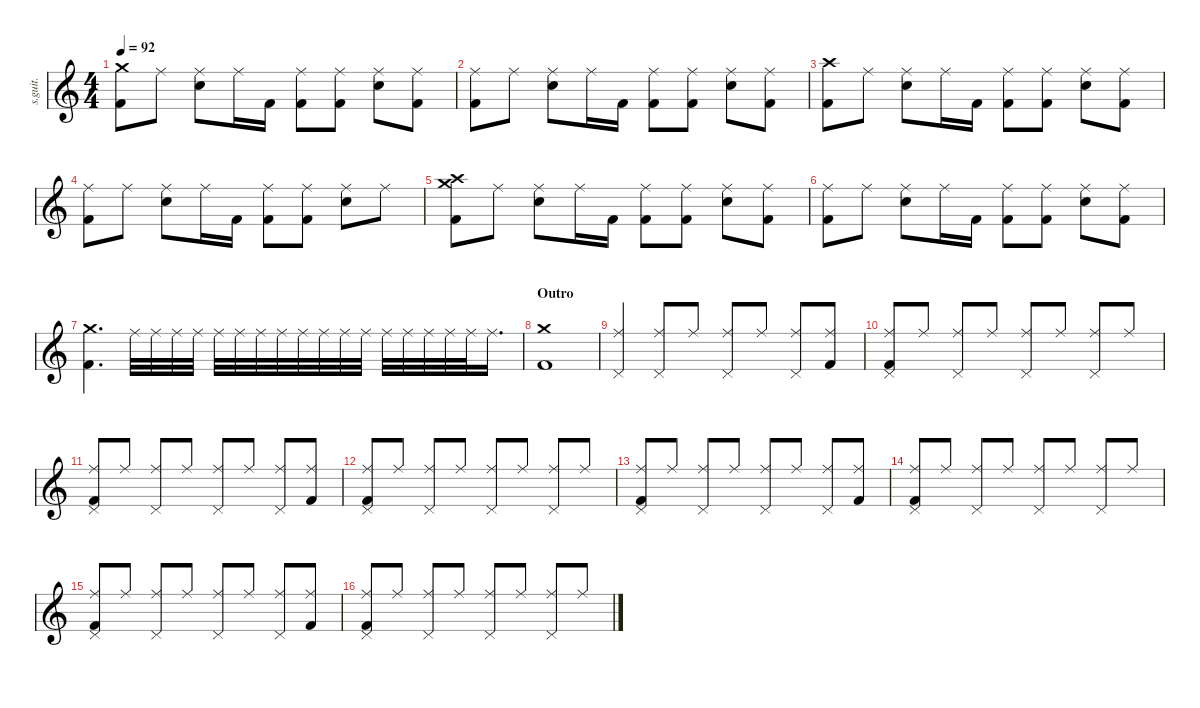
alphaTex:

\defaultSystemsLayout 4
\hideDynamics
\bracketExtendMode nobrackets
\track ("Phil Selway - Drums" "s.guit.") {instrument percussion}
\staff {score}
\articulation defaults
\ts (4 4)
\tempo 92
\clef g2
\ks c
("Kick (hit) 2" "Crash medium (hit)").8{lyrics (0 "") lyrics (1 "") lyrics (2 "") lyrics (3 "") lyrics (4 "") dy f} "Ride (middle)".8{lyrics (0 "") lyrics (1 "") lyrics (2 "") lyrics (3 "") lyrics (4 "")} ("Snare (hit) 2" "Ride (middle)").8{lyrics (0 "") lyrics (1 "") lyrics (2 "") lyrics (3 "") lyrics (4 "")} "Ride (middle)".16{lyrics (0 "") lyrics (1 "") lyrics (2 "") lyrics (3 "") lyrics (4 "")} "Kick (hit) 2".16{lyrics (0 "") lyrics (1 "") lyrics (2 "") lyrics (3 "") lyrics (4 "")} ("Kick (hit) 2" "Ride (middle)").8{lyrics (0 "") lyrics (1 "") lyrics (2 "") lyrics (3 "") lyrics (4 "")} ("Kick (hit) 2" "Ride (middle)").8{lyrics (0 "") lyrics (1 "") lyrics (2 "") lyrics (3 "") lyrics (4 "")} ("Snare (hit) 2" "Ride (middle)").8{lyrics (0 "") lyrics (1 "") lyrics (2 "") lyrics (3 "") lyrics (4 "")} ("Kick (hit) 2" "Ride (middle)").8{lyrics (0 "") lyrics (1 "") lyrics (2 "") lyrics (3 "") lyrics (4 "")} |
("Kick (hit) 2" "Ride (middle)").8{lyrics (0 "") lyrics (1 "") lyrics (2 "") lyrics (3 "") lyrics (4 "")} "Ride (middle)".8{lyrics (0 "") lyrics (1 "") lyrics (2 "") lyrics (3 "") lyrics (4 "")} ("Ride (middle)" "Snare (hit) 2").8{lyrics (0 "") lyrics (1 "") lyrics (2 "") lyrics (3 "") lyrics (4 "")} "Ride (middle)".16{lyrics (0 "") lyrics (1 "") lyrics (2 "") lyrics (3 "") lyrics (4 "")} "Kick (hit) 2".16{lyrics (0 "") lyrics (1 "") lyrics (2 "") lyrics (3 "") lyrics (4 "")} ("Kick (hit) 2" "Ride (middle)").8{lyrics (0 "") lyrics (1 "") lyrics (2 "") lyrics (3 "") lyrics (4 "")} ("Kick (hit) 2" "Ride (middle)").8{lyrics (0 "") lyrics (1 "") lyrics (2 "") lyrics (3 "") lyrics (4 "")} ("Ride (middle)" "Snare (hit) 2").8{lyrics (0 "") lyrics (1 "") lyrics (2 "") lyrics (3 "") lyrics (4 "")} ("Kick (hit) 2" "Ride (middle)").8{lyrics (0 "") lyrics (1 "") lyrics (2 "") lyrics (3 "") lyrics (4 "")} |
("Kick (hit) 2" "Crash high (hit)").8{lyrics (0 "") lyrics (1 "") lyrics (2 "") lyrics (3 "") lyrics (4 "")} "Ride (middle)".8{lyrics (0 "") lyrics (1 "") lyrics (2 "") lyrics (3 "") lyrics (4 "")} ("Snare (hit) 2" "Ride (middle)").8{lyrics (0 "") lyrics (1 "") lyrics (2 "") lyrics (3 "") lyrics (4 "")} "Ride (middle)".16{lyrics (0 "") lyrics (1 "") lyrics (2 "") lyrics (3 "") lyrics (4 "")} "Kick (hit) 2".16{lyrics (0 "") lyrics (1 "") lyrics (2 "") lyrics (3 "") lyrics (4 "")} ("Kick (hit) 2" "Ride (middle)").8{lyrics (0 "") lyrics (1 "") lyrics (2 "") lyrics (3 "") lyrics (4 "")} ("Kick (hit) 2" "Ride (middle)").8{lyrics (0 "") lyrics (1 "") lyrics (2 "") lyrics (3 "") lyrics (4 "")} ("Snare (hit) 2" "Ride (middle)").8{lyrics (0 "") lyrics (1 "") lyrics (2 "") lyrics (3 "") lyrics (4 "")} ("Kick (hit) 2" "Ride (middle)").8{lyrics (0 "") lyrics (1 "") lyrics (2 "") lyrics (3 "") lyrics (4 "")} |
("Kick (hit) 2" "Ride (middle)").8{lyrics (0 "") lyrics (1 "") lyrics (2 "") lyrics (3 "") lyrics (4 "")} "Ride (middle)".8{lyrics (0 "") lyrics (1 "") lyrics (2 "") lyrics (3 "") lyrics (4 "")} ("Snare (hit) 2" "Ride (middle)").8{lyrics (0 "") lyrics (1 "") lyrics (2 "") lyrics (3 "") lyrics (4 "")} "Ride (middle)".16{lyrics (0 "") lyrics (1 "") lyrics (2 "") lyrics (3 "") lyrics (4 "")} "Kick (hit) 2".16{lyrics (0 "") lyrics (1 "") lyrics (2 "") lyrics (3 "") lyrics (4 "")} ("Kick (hit) 2" "Ride (middle)").8{lyrics (0 "") lyrics (1 "") lyrics (2 "") lyrics (3 "") lyrics (4 "")} ("Kick (hit) 2" "Ride (middle)").8{lyrics (0 "") lyrics (1 "") lyrics (2 "") lyrics (3 "") lyrics (4 "")} ("Snare (hit) 2" "Ride (middle)").8{lyrics (0 "") lyrics (1 "") lyrics (2 "") lyrics (3 "") lyrics (4 "")} "Ride (middle)".8{lyrics (0 "") lyrics (1 "") lyrics (2 "") lyrics (3 "") lyrics (4 "")} |
("Kick (hit) 2" "Crash high (hit)" "Crash medium (hit)").8{lyrics (0 "") lyrics (1 "") lyrics (2 "") lyrics (3 "") lyrics (4 "")} "Ride (middle)".8{lyrics (0 "") lyrics (1 "") lyrics (2 "") lyrics (3 "") lyrics (4 "")} ("Snare (hit) 2" "Ride (middle)").8{lyrics (0 "") lyrics (1 "") lyrics (2 "") lyrics (3 "") lyrics (4 "")} "Ride (middle)".16{lyrics (0 "") lyrics (1 "") lyrics (2 "") lyrics (3 "") lyrics (4 "")} "Kick (hit) 2".16{lyrics (0 "") lyrics (1 "") lyrics (2 "") lyrics (3 "") lyrics (4 "")} ("Kick (hit) 2" "Ride (middle)").8{lyrics (0 "") lyrics (1 "") lyrics (2 "") lyrics (3 "") lyrics (4 "")} ("Kick (hit) 2" "Ride (middle)").8{lyrics (0 "") lyrics (1 "") lyrics (2 "") lyrics (3 "") lyrics (4 "")} ("Snare (hit) 2" "Ride (middle)").8{lyrics (0 "") lyrics (1 "") lyrics (2 "") lyrics (3 "") lyrics (4 "")} ("Kick (hit) 2" "Ride (middle)").8{lyrics (0 "") lyrics (1 "") lyrics (2 "") lyrics (3 "") lyrics (4 "")} |
("Kick (hit) 2" "Ride (middle)").8{lyrics (0 "") lyrics (1 "") lyrics (2 "") lyrics (3 "") lyrics (4 "")} "Ride (middle)".8{lyrics (0 "") lyrics (1 "") lyrics (2 "") lyrics (3 "") lyrics (4 "")} ("Ride (middle)" "Snare (hit) 2").8{lyrics (0 "") lyrics (1 "") lyrics (2 "") lyrics (3 "") lyrics (4 "")} "Ride (middle)".16{lyrics (0 "") lyrics (1 "") lyrics (2 "") lyrics (3 "") lyrics (4 "")} "Kick (hit) 2".16{lyrics (0 "") lyrics (1 "") lyrics (2 "") lyrics (3 "") lyrics (4 "")} ("Kick (hit) 2" "Ride (middle)").8{lyrics (0 "") lyrics (1 "") lyrics (2 "") lyrics (3 "") lyrics (4 "")} ("Kick (hit) 2" "Ride (middle)").8{lyrics (0 "") lyrics (1 "") lyrics (2 "") lyrics (3 "") lyrics (4 "")} ("Ride (middle)" "Snare (hit) 2").8{lyrics (0 "") lyrics (1 "") lyrics (2 "") lyrics (3 "") lyrics (4 "")} ("Kick (hit) 2" "Ride (middle)").8{lyrics (0 "") lyrics (1 "") lyrics (2 "") lyrics (3 "") lyrics (4 "")} |
("Kick (hit) 2" "Crash medium (hit)").4{d lyrics (0 "") lyrics (1 "") lyrics (2 "") lyrics (3 "") lyrics (4 "")} "Ride (middle)".32{lyrics (0 "") lyrics (1 "") lyrics (2 "") lyrics (3 "") lyrics (4 "")} "Ride (middle)".32{lyrics (0 "") lyrics (1 "") lyrics (2 "") lyrics (3 "") lyrics (4 "")} "Ride (middle)".32{lyrics (0 "") lyrics (1 "") lyrics (2 "") lyrics (3 "") lyrics (4 "")} "Ride (middle)".32{lyrics (0 "") lyrics (1 "") lyrics (2 "") lyrics (3 "") lyrics (4 "")} "Ride (middle)".32{lyrics (0 "") lyrics (1 "") lyrics (2 "") lyrics (3 "") lyrics (4 "")} "Ride (middle)".32{lyrics (0 "") lyrics (1 "") lyrics (2 "") lyrics (3 "") lyrics (4 "")} "Ride (middle)".32{lyrics (0 "") lyrics (1 "") lyrics (2 "") lyrics (3 "") lyrics (4 "")} "Ride (middle)".32{lyrics (0 "") lyrics (1 "") lyrics (2 "") lyrics (3 "") lyrics (4 "")} "Ride (middle)".32{lyrics (0 "") lyrics (1 "") lyrics (2 "") lyrics (3 "") lyrics (4 "")} "Ride (middle)".32{lyrics (0 "") lyrics (1 "") lyrics (2 "") lyrics (3 "") lyrics (4 "")} "Ride (middle)".32{lyrics (0 "") lyrics (1 "") lyrics (2 "") lyrics (3 "") lyrics (4 "")} "Ride (middle)".32{lyrics (0 "") lyrics (1 "") lyrics (2 "") lyrics (3 "") lyrics (4 "")} "Ride (middle)".32{lyrics (0 "") lyrics (1 "") lyrics (2 "") lyrics (3 "") lyrics (4 "")} "Ride (middle)".32{lyrics (0 "") lyrics (1 "") lyrics (2 "") lyrics (3 "") lyrics (4 "")} "Ride (middle)".32{lyrics (0 "") lyrics (1 "") lyrics (2 "") lyrics (3 "") lyrics (4 "")} "Ride (middle)".32{lyrics (0 "") lyrics (1 "") lyrics (2 "") lyrics (3 "") lyrics (4 "")} "Ride (middle)".32{lyrics (0 "") lyrics (1 "") lyrics (2 "") lyrics (3 "") lyrics (4 "")} "Ride (middle)".16{d lyrics (0 "") lyrics (1 "") lyrics (2 "") lyrics (3 "") lyrics (4 "")} |
\section ("" "Outro")
("Kick (hit) 2" "Crash medium (hit)").1{lyrics (0 "") lyrics (1 "") lyrics (2 "") lyrics (3 "") lyrics (4 "")} |
("Pedal Hi-Hat (hit)" "Ride (middle)").4{lyrics (0 "") lyrics (1 "") lyrics (2 "") lyrics (3 "") lyrics (4 "")} ("Pedal Hi-Hat (hit)" "Ride (middle)").8{lyrics (0 "") lyrics (1 "") lyrics (2 "") lyrics (3 "") lyrics (4 "")} "Ride (middle)".8{lyrics (0 "") lyrics (1 "") lyrics (2 "") lyrics (3 "") lyrics (4 "")} ("Pedal Hi-Hat (hit)" "Ride (middle)").8{lyrics (0 "") lyrics (1 "") lyrics (2 "") lyrics (3 "") lyrics (4 "")} "Ride (middle)".8{lyrics (0 "") lyrics (1 "") lyrics (2 "") lyrics (3 "") lyrics (4 "")} ("Pedal Hi-Hat (hit)" "Ride (middle)").8{lyrics (0 "") lyrics (1 "") lyrics (2 "") lyrics (3 "") lyrics (4 "")} ("Kick (hit) 2" "Ride (middle)").8{lyrics (0 "") lyrics (1 "") lyrics (2 "") lyrics (3 "") lyrics (4 "")} |
("Kick (hit) 2" "Pedal Hi-Hat (hit)" "Ride (middle)").8{lyrics (0 "") lyrics (1 "") lyrics (2 "") lyrics (3 "") lyrics (4 "")} "Ride (middle)".8{lyrics (0 "") lyrics (1 "") lyrics (2 "") lyrics (3 "") lyrics (4 "")} ("Pedal Hi-Hat (hit)" "Ride (middle)").8{lyrics (0 "") lyrics (1 "") lyrics (2 "") lyrics (3 "") lyrics (4 "")} "Ride (middle)".8{lyrics (0 "") lyrics (1 "") lyrics (2 "") lyrics (3 "") lyrics (4 "")} ("Pedal Hi-Hat (hit)" "Ride (middle)").8{lyrics (0 "") lyrics (1 "") lyrics (2 "") lyrics (3 "") lyrics (4 "")} "Ride (middle)".8{lyrics (0 "") lyrics (1 "") lyrics (2 "") lyrics (3 "") lyrics (4 "")} ("Pedal Hi-Hat (hit)" "Ride (middle)").8{lyrics (0 "") lyrics (1 "") lyrics (2 "") lyrics (3 "") lyrics (4 "")} "Ride (middle)".8{lyrics (0 "") lyrics (1 "") lyrics (2 "") lyrics (3 "") lyrics (4 "")} |
("Kick (hit) 2" "Pedal Hi-Hat (hit)" "Ride (middle)").8{lyrics (0 "") lyrics (1 "") lyrics (2 "") lyrics (3 "") lyrics (4 "")} "Ride (middle)".8{lyrics (0 "") lyrics (1 "") lyrics (2 "") lyrics (3 "") lyrics (4 "")} ("Pedal Hi-Hat (hit)" "Ride (middle)").8{lyrics (0 "") lyrics (1 "") lyrics (2 "") lyrics (3 "") lyrics (4 "")} "Ride (middle)".8{lyrics (0 "") lyrics (1 "") lyrics (2 "") lyrics (3 "") lyrics (4 "")} ("Pedal Hi-Hat (hit)" "Ride (middle)").8{lyrics (0 "") lyrics (1 "") lyrics (2 "") lyrics (3 "") lyrics (4 "")} "Ride (middle)".8{lyrics (0 "") lyrics (1 "") lyrics (2 "") lyrics (3 "") lyrics (4 "")} ("Pedal Hi-Hat (hit)" "Ride (middle)").8{lyrics (0 "") lyrics (1 "") lyrics (2 "") lyrics (3 "") lyrics (4 "")} ("Kick (hit) 2" "Ride (middle)").8{lyrics (0 "") lyrics (1 "") lyrics (2 "") lyrics (3 "") lyrics (4 "")} |
("Kick (hit) 2" "Pedal Hi-Hat (hit)" "Ride (middle)").8{lyrics (0 "") lyrics (1 "") lyrics (2 "") lyrics (3 "") lyrics (4 "")} "Ride (middle)".8{lyrics (0 "") lyrics (1 "") lyrics (2 "") lyrics (3 "") lyrics (4 "")} ("Pedal Hi-Hat (hit)" "Ride (middle)").8{lyrics (0 "") lyrics (1 "") lyrics (2 "") lyrics (3 "") lyrics (4 "")} "Ride (middle)".8{lyrics (0 "") lyrics (1 "") lyrics (2 "") lyrics (3 "") lyrics (4 "")} ("Pedal Hi-Hat (hit)" "Ride (middle)").8{lyrics (0 "") lyrics (1 "") lyrics (2 "") lyrics (3 "") lyrics (4 "")} "Ride (middle)".8{lyrics (0 "") lyrics (1 "") lyrics (2 "") lyrics (3 "") lyrics (4 "")} ("Pedal Hi-Hat (hit)" "Ride (middle)").8{lyrics (0 "") lyrics (1 "") lyrics (2 "") lyrics (3 "") lyrics (4 "")} "Ride (middle)".8{lyrics (0 "") lyrics (1 "") lyrics (2 "") lyrics (3 "") lyrics (4 "")} |
("Kick (hit) 2" "Pedal Hi-Hat (hit)" "Ride (middle)").8{lyrics (0 "") lyrics (1 "") lyrics (2 "") lyrics (3 "") lyrics (4 "")} "Ride (middle)".8{lyrics (0 "") lyrics (1 "") lyrics (2 "") lyrics (3 "") lyrics (4 "")} ("Pedal Hi-Hat (hit)" "Ride (middle)").8{lyrics (0 "") lyrics (1 "") lyrics (2 "") lyrics (3 "") lyrics (4 "")} "Ride (middle)".8{lyrics (0 "") lyrics (1 "") lyrics (2 "") lyrics (3 "") lyrics (4 "")} ("Pedal Hi-Hat (hit)" "Ride (middle)").8{lyrics (0 "") lyrics (1 "") lyrics (2 "") lyrics (3 "") lyrics (4 "")} "Ride (middle)".8{lyrics (0 "") lyrics (1 "") lyrics (2 "") lyrics (3 "") lyrics (4 "")} ("Pedal Hi-Hat (hit)" "Ride (middle)").8{lyrics (0 "") lyrics (1 "") lyrics (2 "") lyrics (3 "") lyrics (4 "")} ("Kick (hit) 2" "Ride (middle)").8{lyrics (0 "") lyrics (1 "") lyrics (2 "") lyrics (3 "") lyrics (4 "")} |
("Kick (hit) 2" "Pedal Hi-Hat (hit)" "Ride (middle)").8{lyrics (0 "") lyrics (1 "") lyrics (2 "") lyrics (3 "") lyrics (4 "")} "Ride (middle)".8{lyrics (0 "") lyrics (1 "") lyrics (2 "") lyrics (3 "") lyrics (4 "")} ("Pedal Hi-Hat (hit)" "Ride (middle)").8{lyrics (0 "") lyrics (1 "") lyrics (2 "") lyrics (3 "") lyrics (4 "")} "Ride (middle)".8{lyrics (0 "") lyrics (1 "") lyrics (2 "") lyrics (3 "") lyrics (4 "")} ("Pedal Hi-Hat (hit)" "Ride (middle)").8{lyrics (0 "") lyrics (1 "") lyrics (2 "") lyrics (3 "") lyrics (4 "")} "Ride (middle)".8{lyrics (0 "") lyrics (1 "") lyrics (2 "") lyrics (3 "") lyrics (4 "")} ("Pedal Hi-Hat (hit)" "Ride (middle)").8{lyrics (0 "") lyrics (1 "") lyrics (2 "") lyrics (3 "") lyrics (4 "")} "Ride (middle)".8{lyrics (0 "") lyrics (1 "") lyrics (2 "") lyrics (3 "") lyrics (4 "")} |
("Kick (hit) 2" "Pedal Hi-Hat (hit)" "Ride (middle)").8{lyrics (0 "") lyrics (1 "") lyrics (2 "") lyrics (3 "") lyrics (4 "")} "Ride (middle)".8{lyrics (0 "") lyrics (1 "") lyrics (2 "") lyrics (3 "") lyrics (4 "")} ("Pedal Hi-Hat (hit)" "Ride (middle)").8{lyrics (0 "") lyrics (1 "") lyrics (2 "") lyrics (3 "") lyrics (4 "")} "Ride (middle)".8{lyrics (0 "") lyrics (1 "") lyrics (2 "") lyrics (3 "") lyrics (4 "")} ("Pedal Hi-Hat (hit)" "Ride (middle)").8{lyrics (0 "") lyrics (1 "") lyrics (2 "") lyrics (3 "") lyrics (4 "")} "Ride (middle)".8{lyrics (0 "") lyrics (1 "") lyrics (2 "") lyrics (3 "") lyrics (4 "")} ("Pedal Hi-Hat (hit)" "Ride (middle)").8{lyrics (0 "") lyrics (1 "") lyrics (2 "") lyrics (3 "") lyrics (4 "")} ("Kick (hit) 2" "Ride (middle)").8{lyrics (0 "") lyrics (1 "") lyrics (2 "") lyrics (3 "") lyrics (4 "")} |
("Kick (hit) 2" "Pedal Hi-Hat (hit)" "Ride (middle)").8{lyrics (0 "") lyrics (1 "") lyrics (2 "") lyrics (3 "") lyrics (4 "")} "Ride (middle)".8{lyrics (0 "") lyrics (1 "") lyrics (2 "") lyrics (3 "") lyrics (4 "")} ("Pedal Hi-Hat (hit)" "Ride (middle)").8{lyrics (0 "") lyrics (1 "") lyrics (2 "") lyrics (3 "") lyrics (4 "")} "Ride (middle)".8{lyrics (0 "") lyrics (1 "") lyrics (2 "") lyrics (3 "") lyrics (4 "")} ("Pedal Hi-Hat (hit)" "Ride (middle)").8{lyrics (0 "") lyrics (1 "") lyrics (2 "") lyrics (3 "") lyrics (4 "")} "Ride (middle)".8{lyrics (0 "") lyrics (1 "") lyrics (2 "") lyrics (3 "") lyrics (4 "")} ("Pedal Hi-Hat (hit)" "Ride (middle)").8{lyrics (0 "") lyrics (1 "") lyrics (2 "") lyrics (3 "") lyrics (4 "")} "Ride (middle)".8{lyrics (0 "") lyrics (1 "") lyrics (2 "") lyrics (3 "") lyrics (4 "")}
